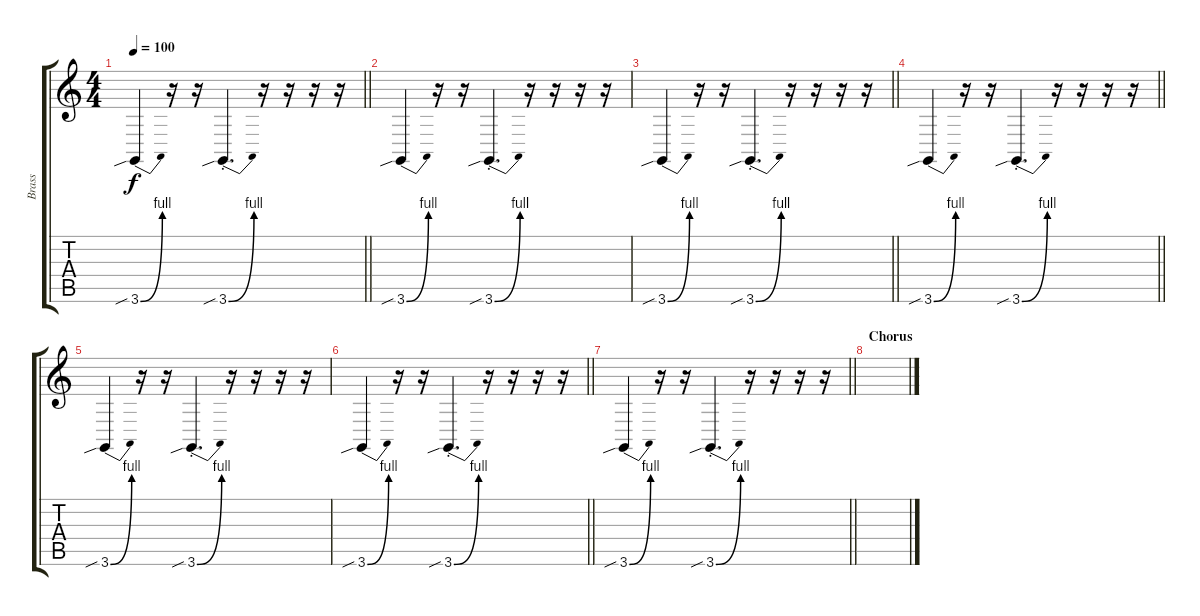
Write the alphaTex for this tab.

\track ("Brass" "Brass") {instrument brasssection}
\staff {score tabs}
\tuning (E4 B3 G3 D3 A2 E2) {hide}
\ts (4 4)
\tempo 100
\clef g2
\barLineRight lightlight
\ks c
3.6{be (bend 0 0 60 4) sib}.4{dy f} r.16 r.16 3.6{be (bend 0 0 60 4) sib st}.4{d} r.16 r.16 r.16 r.16 |
3.6{be (bend 0 0 60 4) sib}.4 r.16 r.16 3.6{be (bend 0 0 60 4) sib st}.4{d} r.16 r.16 r.16 r.16 |
\barLineRight lightlight
3.6{be (bend 0 0 60 4) sib}.4 r.16 r.16 3.6{be (bend 0 0 60 4) sib st}.4{d} r.16 r.16 r.16 r.16 |
\barLineRight lightlight
3.6{be (bend 0 0 60 4) sib}.4 r.16 r.16 3.6{be (bend 0 0 60 4) sib st}.4{d} r.16 r.16 r.16 r.16 |
3.6{be (bend 0 0 60 4) sib}.4 r.16 r.16 3.6{be (bend 0 0 60 4) sib st}.4{d} r.16 r.16 r.16 r.16 |
\barLineRight lightlight
3.6{be (bend 0 0 60 4) sib}.4 r.16 r.16 3.6{be (bend 0 0 60 4) sib st}.4{d} r.16 r.16 r.16 r.16 |
\barLineRight lightlight
3.6{be (bend 0 0 60 4) sib}.4 r.16 r.16 3.6{be (bend 0 0 60 4) sib st}.4{d} r.16 r.16 r.16 r.16 |
\section ("" "Chorus")
